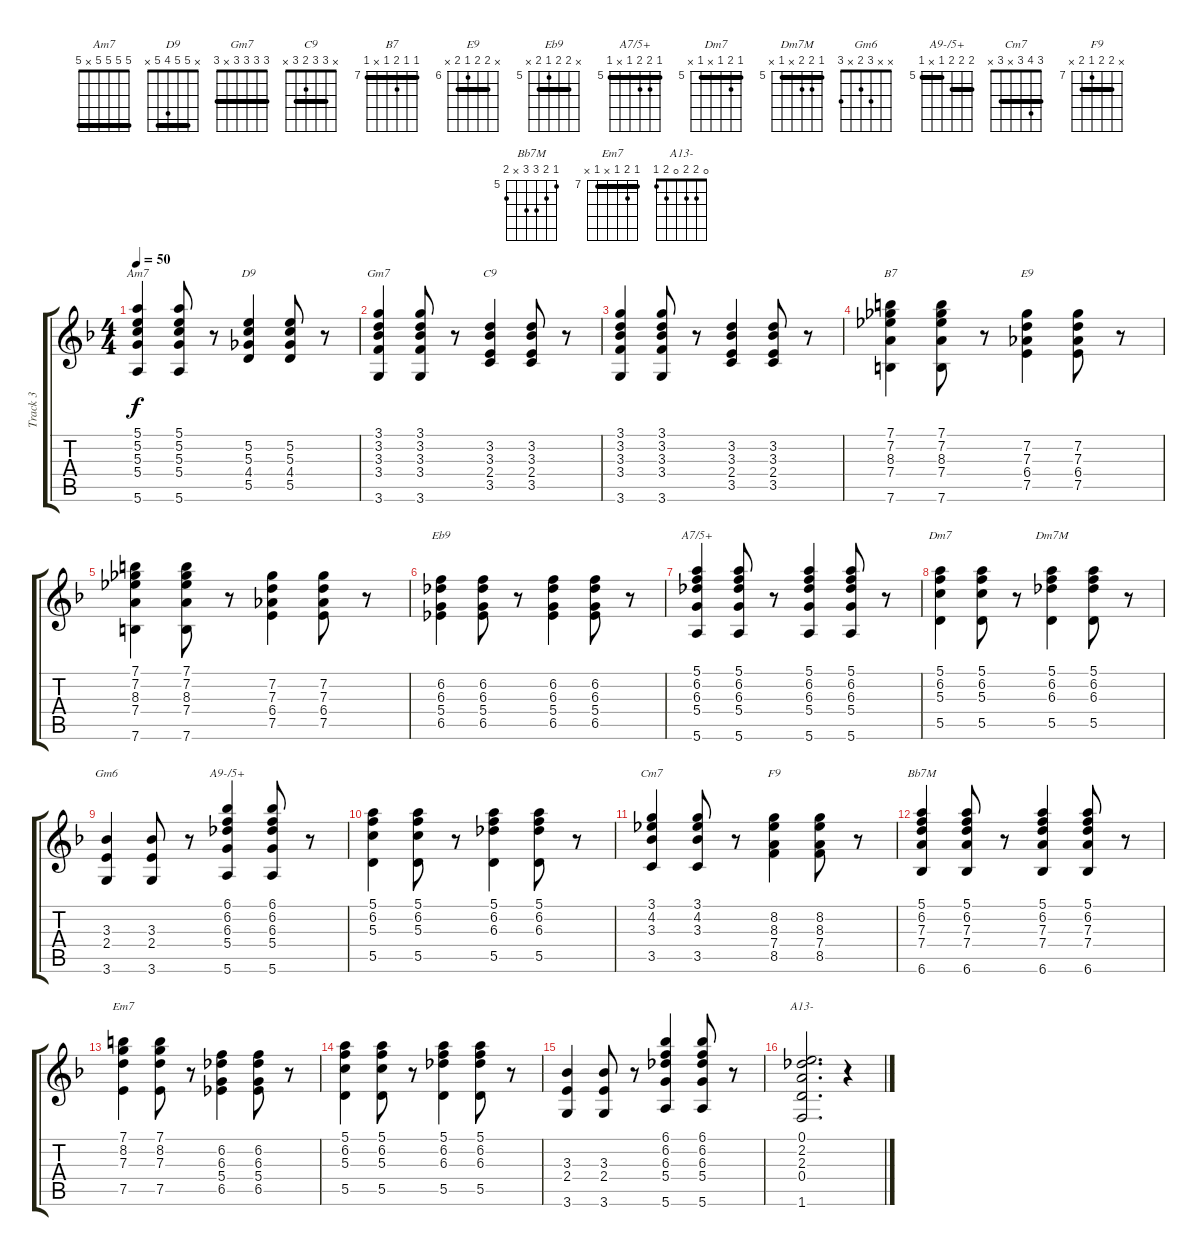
\track ("Track 3" "Track 3") {instrument acousticguitarsteel}
\staff {score tabs}
\tuning (E4 B3 G3 D3 A2 E2) {hide}
\chord ("Am7" 5 5 5 5 x 5) {barre 5}
\chord ("D9" x 5 5 4 5 x) {barre 5}
\chord ("Gm7" 3 3 3 3 x 3) {barre 3}
\chord ("C9" x 3 3 2 3 x) {barre 3}
\chord ("B7" 7 7 8 7 x 7) {firstfret 7 barre 7}
\chord ("E9" x 7 7 6 7 x) {firstfret 6 barre 7}
\chord ("Eb9" x 6 6 5 6 x) {firstfret 5 barre 6}
\chord ("A7/5+" 5 6 6 5 x 5) {firstfret 5 barre 5}
\chord ("Dm7" 5 6 5 x 5 x) {firstfret 5 barre 5}
\chord ("Dm7M" 5 6 6 x 5 x) {firstfret 5 barre 5}
\chord ("Gm6" x x 3 2 x 3)
\chord ("A9-/5+" 6 6 6 5 x 5) {firstfret 5 barre (5 6)}
\chord ("Cm7" 3 4 3 x 3 x) {barre 3}
\chord ("F9" x 8 8 7 8 x) {firstfret 7 barre 8}
\chord ("Bb7M" 5 6 7 7 x 6) {firstfret 5}
\chord ("Em7" 7 8 7 x 7 x) {firstfret 7 barre 7}
\chord ("A13-" 0 2 2 0 2 1)
\ts (4 4)
\tempo 50
\clef g2
\ks f
(5.1 5.2 5.3 5.4 5.6).4{ch "Am7" dy f} (5.1 5.2 5.3 5.4 5.6).8 r.8 (5.2 5.3 4.4 5.5).4{ch "D9"} (5.2 5.3 4.4 5.5).8 r.8 |
(3.1 3.2 3.3 3.4 3.6).4{ch "Gm7"} (3.1 3.2 3.3 3.4 3.6).8 r.8 (3.2 3.3 2.4 3.5).4{ch "C9"} (3.2 3.3 2.4 3.5).8 r.8 |
(3.1 3.2 3.3 3.4 3.6).4 (3.1 3.2 3.3 3.4 3.6).8 r.8 (3.2 3.3 2.4 3.5).4 (3.2 3.3 2.4 3.5).8 r.8 |
(7.1 7.2 8.3 7.4 7.6).4{ch "B7"} (7.1 7.2 8.3 7.4 7.6).8 r.8 (7.2 7.3 6.4 7.5).4{ch "E9"} (7.2 7.3 6.4 7.5).8 r.8 |
(7.1 7.2 8.3 7.4 7.6).4 (7.1 7.2 8.3 7.4 7.6).8 r.8 (7.2 7.3 6.4 7.5).4 (7.2 7.3 6.4 7.5).8 r.8 |
(6.2 6.3 5.4 6.5).4{ch "Eb9"} (6.2 6.3 5.4 6.5).8 r.8 (6.2 6.3 5.4 6.5).4 (6.2 6.3 5.4 6.5).8 r.8 |
(5.1 6.2 6.3 5.4 5.6).4{ch "A7/5+"} (5.1 6.2 6.3 5.4 5.6).8 r.8 (5.1 6.2 6.3 5.4 5.6).4 (5.1 6.2 6.3 5.4 5.6).8 r.8 |
(5.1 6.2 5.3 5.5).4{ch "Dm7"} (5.1 6.2 5.3 5.5).8 r.8 (5.1 6.2 6.3 5.5).4{ch "Dm7M"} (5.1 6.2 6.3 5.5).8 r.8 |
(3.3 2.4 3.6).4{ch "Gm6"} (3.3 2.4 3.6).8 r.8 (6.1 6.2 6.3 5.4 5.6).4{ch "A9-/5+"} (6.1 6.2 6.3 5.4 5.6).8 r.8 |
(5.1 6.2 5.3 5.5).4 (5.1 6.2 5.3 5.5).8 r.8 (5.1 6.2 6.3 5.5).4 (5.1 6.2 6.3 5.5).8 r.8 |
(3.1 4.2 3.3 3.5).4{ch "Cm7"} (3.1 4.2 3.3 3.5).8 r.8 (8.2 8.3 7.4 8.5).4{ch "F9"} (8.2 8.3 7.4 8.5).8 r.8 |
(5.1 6.2 7.3 7.4 6.6).4{ch "Bb7M"} (5.1 6.2 7.3 7.4 6.6).8 r.8 (5.1 6.2 7.3 7.4 6.6).4 (5.1 6.2 7.3 7.4 6.6).8 r.8 |
(7.1 8.2 7.3 7.5).4{ch "Em7"} (7.1 8.2 7.3 7.5).8 r.8 (6.2 6.3 5.4 6.5).4 (6.2 6.3 5.4 6.5).8 r.8 |
(5.1 6.2 5.3 5.5).4 (5.1 6.2 5.3 5.5).8 r.8 (5.1 6.2 6.3 5.5).4 (5.1 6.2 6.3 5.5).8 r.8 |
(3.3 2.4 3.6).4 (3.3 2.4 3.6).8 r.8 (6.1 6.2 6.3 5.4 5.6).4 (6.1 6.2 6.3 5.4 5.6).8 r.8 |
(0.1 2.2 2.3 0.4 1.6).2{d ch "A13-"} r.4
